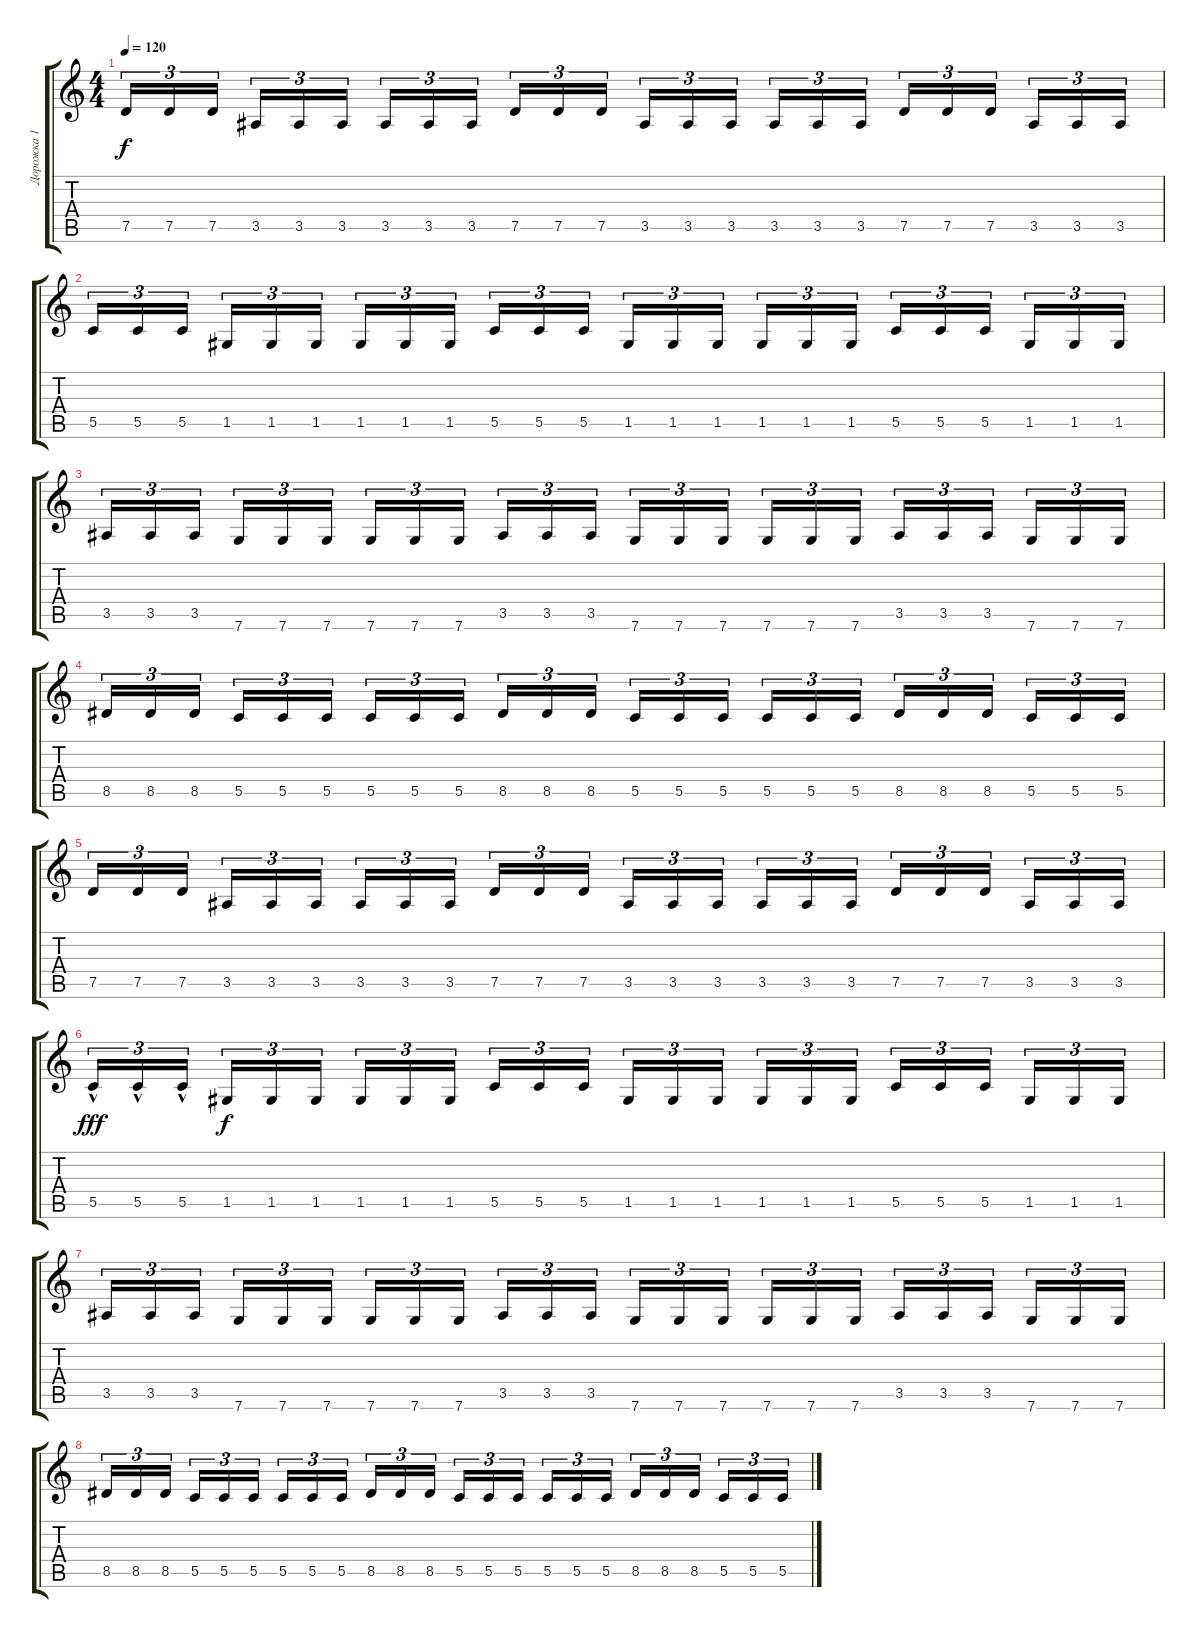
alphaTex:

\track ("Дорожка 1" "Дорожка 1") {instrument distortionguitar}
\staff {score tabs}
\tuning (D4 A3 F3 C3 G2 C2) {hide}
\ts (4 4)
\tempo 120
\clef g2
\ks c
7.5.16{tu (3 2) dy f} 7.5.16{tu (3 2)} 7.5.16{tu (3 2) beam splitsecondary} 3.5.16{tu (3 2)} 3.5.16{tu (3 2)} 3.5.16{tu (3 2)} 3.5.16{tu (3 2)} 3.5.16{tu (3 2)} 3.5.16{tu (3 2) beam splitsecondary} 7.5.16{tu (3 2)} 7.5.16{tu (3 2)} 7.5.16{tu (3 2)} 3.5.16{tu (3 2)} 3.5.16{tu (3 2)} 3.5.16{tu (3 2) beam splitsecondary} 3.5.16{tu (3 2)} 3.5.16{tu (3 2)} 3.5.16{tu (3 2)} 7.5.16{tu (3 2)} 7.5.16{tu (3 2)} 7.5.16{tu (3 2) beam splitsecondary} 3.5.16{tu (3 2)} 3.5.16{tu (3 2)} 3.5.16{tu (3 2)} |
5.5.16{tu (3 2)} 5.5.16{tu (3 2)} 5.5.16{tu (3 2) beam splitsecondary} 1.5.16{tu (3 2)} 1.5.16{tu (3 2)} 1.5.16{tu (3 2)} 1.5.16{tu (3 2)} 1.5.16{tu (3 2)} 1.5.16{tu (3 2) beam splitsecondary} 5.5.16{tu (3 2)} 5.5.16{tu (3 2)} 5.5.16{tu (3 2)} 1.5.16{tu (3 2)} 1.5.16{tu (3 2)} 1.5.16{tu (3 2) beam splitsecondary} 1.5.16{tu (3 2)} 1.5.16{tu (3 2)} 1.5.16{tu (3 2)} 5.5.16{tu (3 2)} 5.5.16{tu (3 2)} 5.5.16{tu (3 2) beam splitsecondary} 1.5.16{tu (3 2)} 1.5.16{tu (3 2)} 1.5.16{tu (3 2)} |
3.5.16{tu (3 2)} 3.5.16{tu (3 2)} 3.5.16{tu (3 2) beam splitsecondary} 7.6.16{tu (3 2)} 7.6.16{tu (3 2)} 7.6.16{tu (3 2)} 7.6.16{tu (3 2)} 7.6.16{tu (3 2)} 7.6.16{tu (3 2) beam splitsecondary} 3.5.16{tu (3 2)} 3.5.16{tu (3 2)} 3.5.16{tu (3 2)} 7.6.16{tu (3 2)} 7.6.16{tu (3 2)} 7.6.16{tu (3 2) beam splitsecondary} 7.6.16{tu (3 2)} 7.6.16{tu (3 2)} 7.6.16{tu (3 2)} 3.5.16{tu (3 2)} 3.5.16{tu (3 2)} 3.5.16{tu (3 2) beam splitsecondary} 7.6.16{tu (3 2)} 7.6.16{tu (3 2)} 7.6.16{tu (3 2)} |
8.5.16{tu (3 2)} 8.5.16{tu (3 2)} 8.5.16{tu (3 2) beam splitsecondary} 5.5.16{tu (3 2)} 5.5.16{tu (3 2)} 5.5.16{tu (3 2)} 5.5.16{tu (3 2)} 5.5.16{tu (3 2)} 5.5.16{tu (3 2) beam splitsecondary} 8.5.16{tu (3 2)} 8.5.16{tu (3 2)} 8.5.16{tu (3 2)} 5.5.16{tu (3 2)} 5.5.16{tu (3 2)} 5.5.16{tu (3 2) beam splitsecondary} 5.5.16{tu (3 2)} 5.5.16{tu (3 2)} 5.5.16{tu (3 2)} 8.5.16{tu (3 2)} 8.5.16{tu (3 2)} 8.5.16{tu (3 2) beam splitsecondary} 5.5.16{tu (3 2)} 5.5.16{tu (3 2)} 5.5.16{tu (3 2)} |
7.5.16{tu (3 2)} 7.5.16{tu (3 2)} 7.5.16{tu (3 2) beam splitsecondary} 3.5.16{tu (3 2)} 3.5.16{tu (3 2)} 3.5.16{tu (3 2)} 3.5.16{tu (3 2)} 3.5.16{tu (3 2)} 3.5.16{tu (3 2) beam splitsecondary} 7.5.16{tu (3 2)} 7.5.16{tu (3 2)} 7.5.16{tu (3 2)} 3.5.16{tu (3 2)} 3.5.16{tu (3 2)} 3.5.16{tu (3 2) beam splitsecondary} 3.5.16{tu (3 2)} 3.5.16{tu (3 2)} 3.5.16{tu (3 2)} 7.5.16{tu (3 2)} 7.5.16{tu (3 2)} 7.5.16{tu (3 2) beam splitsecondary} 3.5.16{tu (3 2)} 3.5.16{tu (3 2)} 3.5.16{tu (3 2)} |
5.5{hac}.16{tu (3 2) dy fff} 5.5{hac}.16{tu (3 2)} 5.5{hac}.16{tu (3 2) beam splitsecondary} 1.5.16{tu (3 2) dy f} 1.5.16{tu (3 2)} 1.5.16{tu (3 2)} 1.5.16{tu (3 2)} 1.5.16{tu (3 2)} 1.5.16{tu (3 2) beam splitsecondary} 5.5.16{tu (3 2)} 5.5.16{tu (3 2)} 5.5.16{tu (3 2)} 1.5.16{tu (3 2)} 1.5.16{tu (3 2)} 1.5.16{tu (3 2) beam splitsecondary} 1.5.16{tu (3 2)} 1.5.16{tu (3 2)} 1.5.16{tu (3 2)} 5.5.16{tu (3 2)} 5.5.16{tu (3 2)} 5.5.16{tu (3 2) beam splitsecondary} 1.5.16{tu (3 2)} 1.5.16{tu (3 2)} 1.5.16{tu (3 2)} |
3.5.16{tu (3 2)} 3.5.16{tu (3 2)} 3.5.16{tu (3 2) beam splitsecondary} 7.6.16{tu (3 2)} 7.6.16{tu (3 2)} 7.6.16{tu (3 2)} 7.6.16{tu (3 2)} 7.6.16{tu (3 2)} 7.6.16{tu (3 2) beam splitsecondary} 3.5.16{tu (3 2)} 3.5.16{tu (3 2)} 3.5.16{tu (3 2)} 7.6.16{tu (3 2)} 7.6.16{tu (3 2)} 7.6.16{tu (3 2) beam splitsecondary} 7.6.16{tu (3 2)} 7.6.16{tu (3 2)} 7.6.16{tu (3 2)} 3.5.16{tu (3 2)} 3.5.16{tu (3 2)} 3.5.16{tu (3 2) beam splitsecondary} 7.6.16{tu (3 2)} 7.6.16{tu (3 2)} 7.6.16{tu (3 2)} |
8.5.16{tu (3 2)} 8.5.16{tu (3 2)} 8.5.16{tu (3 2) beam splitsecondary} 5.5.16{tu (3 2)} 5.5.16{tu (3 2)} 5.5.16{tu (3 2)} 5.5.16{tu (3 2)} 5.5.16{tu (3 2)} 5.5.16{tu (3 2) beam splitsecondary} 8.5.16{tu (3 2)} 8.5.16{tu (3 2)} 8.5.16{tu (3 2)} 5.5.16{tu (3 2)} 5.5.16{tu (3 2)} 5.5.16{tu (3 2) beam splitsecondary} 5.5.16{tu (3 2)} 5.5.16{tu (3 2)} 5.5.16{tu (3 2)} 8.5.16{tu (3 2)} 8.5.16{tu (3 2)} 8.5.16{tu (3 2) beam splitsecondary} 5.5.16{tu (3 2)} 5.5.16{tu (3 2)} 5.5.16{tu (3 2)}
